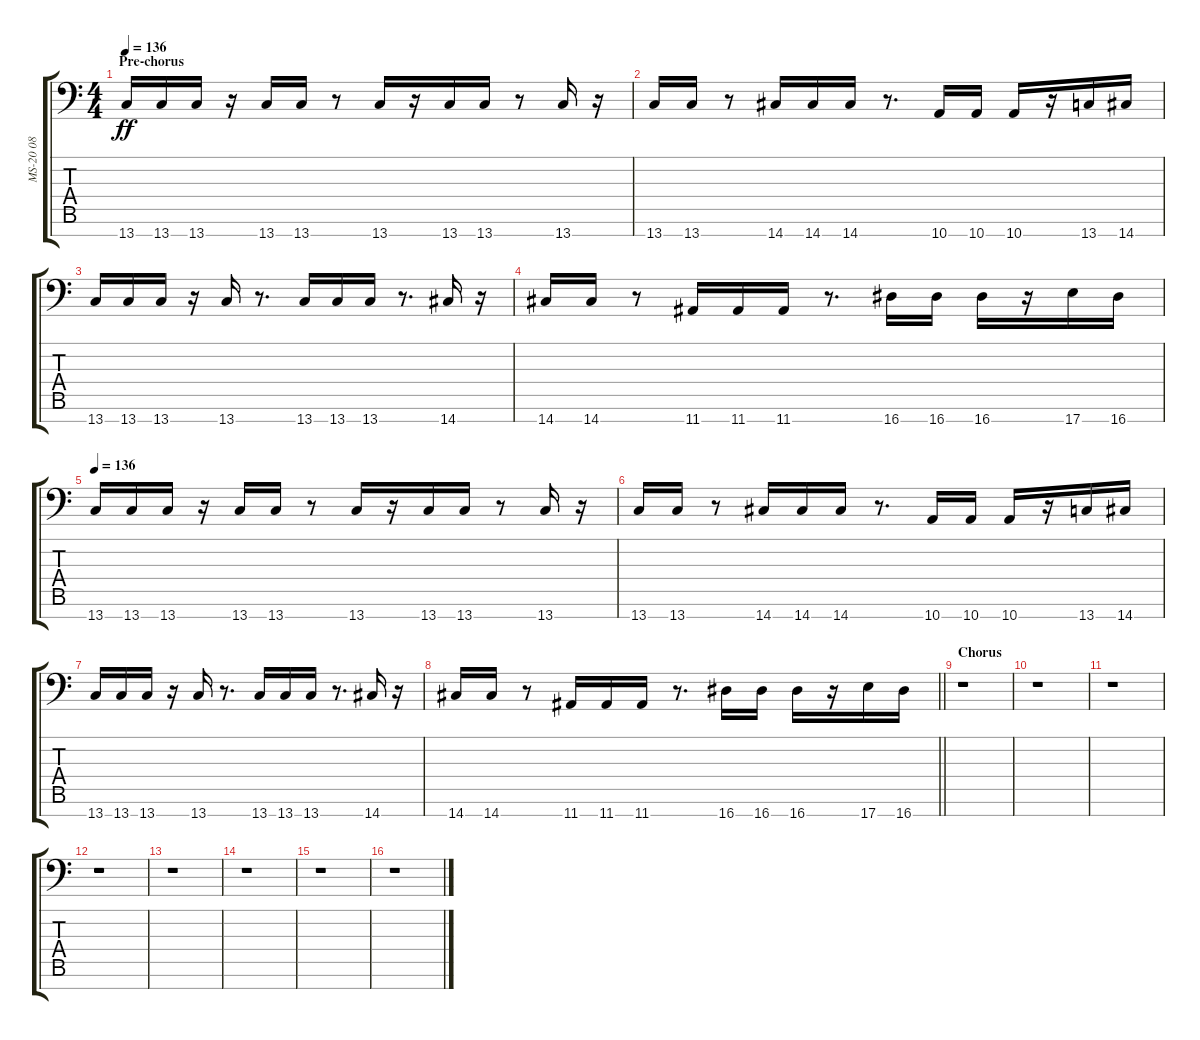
\track ("MS-20 08" "MS-20 08") {instrument synthbass1}
\staff {score tabs}
\tuning (E4 B3 G3 D3 A2 E2 B0) {hide}
\ts (4 4)
\section ("" "Pre-chorus")
\tempo 136
\clef f4
\ks c
13.7.16{dy ff} 13.7.16 13.7.16 r.16 13.7.16 13.7.16 r.8 13.7.16 r.16 13.7.16 13.7.16 r.8 13.7.16 r.16 |
13.7.16 13.7.16 r.8 14.7.16 14.7.16 14.7.16 r.8{d} 10.7.16 10.7.16 10.7.16 r.16 13.7.16 14.7.16 |
13.7.16 13.7.16 13.7.16 r.16 13.7.16 r.8{d} 13.7.16 13.7.16 13.7.16 r.8{d} 14.7.16 r.16 |
14.7.16 14.7.16 r.8 11.7.16 11.7.16 11.7.16 r.8{d} 16.7.16 16.7.16 16.7.16 r.16 17.7.16 16.7.16 |
\tempo 136
13.7.16 13.7.16 13.7.16 r.16 13.7.16 13.7.16 r.8 13.7.16 r.16 13.7.16 13.7.16 r.8 13.7.16 r.16 |
13.7.16 13.7.16 r.8 14.7.16 14.7.16 14.7.16 r.8{d} 10.7.16 10.7.16 10.7.16 r.16 13.7.16 14.7.16 |
13.7.16 13.7.16 13.7.16 r.16 13.7.16 r.8{d} 13.7.16 13.7.16 13.7.16 r.8{d} 14.7.16 r.16 |
\barLineRight lightlight
14.7.16 14.7.16 r.8 11.7.16 11.7.16 11.7.16 r.8{d} 16.7.16 16.7.16 16.7.16 r.16 17.7.16 16.7.16 |
\section ("" "Chorus")
r.1 |
r.1 |
r.1 |
r.1 |
r.1 |
r.1 |
r.1 |
r.1
